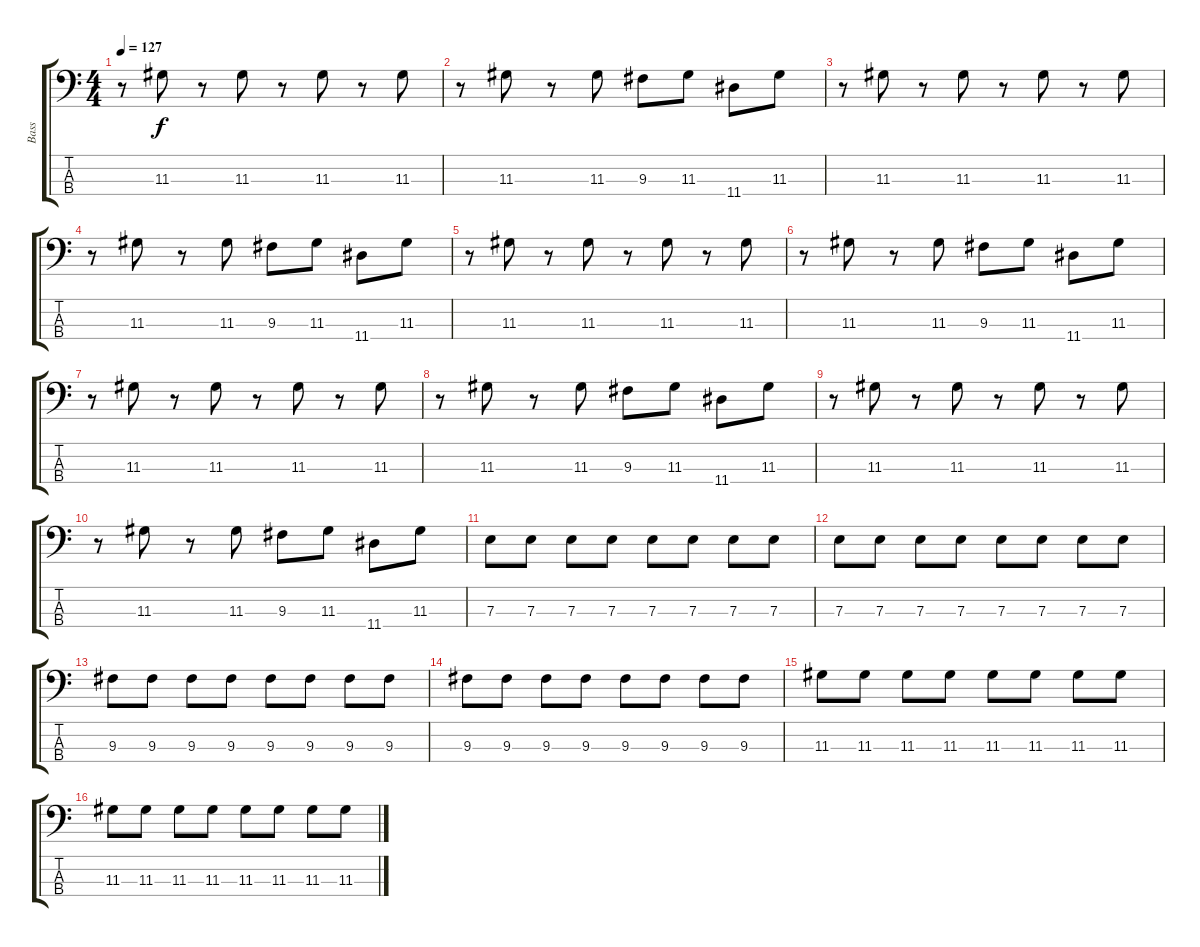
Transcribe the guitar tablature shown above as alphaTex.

\track ("Bass" "Bass") {instrument synthbass2}
\staff {score tabs}
\tuning (G2 D2 A1 E1) {hide}
\ts (4 4)
\tempo 127
\clef f4
\ks c
r.8{dy f} 11.3.8 r.8 11.3.8 r.8 11.3.8 r.8 11.3.8 |
r.8 11.3.8 r.8 11.3.8 9.3.8 11.3.8 11.4.8 11.3.8 |
r.8 11.3.8 r.8 11.3.8 r.8 11.3.8 r.8 11.3.8 |
r.8 11.3.8 r.8 11.3.8 9.3.8 11.3.8 11.4.8 11.3.8 |
r.8 11.3.8 r.8 11.3.8 r.8 11.3.8 r.8 11.3.8 |
r.8 11.3.8 r.8 11.3.8 9.3.8 11.3.8 11.4.8 11.3.8 |
r.8 11.3.8 r.8 11.3.8 r.8 11.3.8 r.8 11.3.8 |
r.8 11.3.8 r.8 11.3.8 9.3.8 11.3.8 11.4.8 11.3.8 |
r.8 11.3.8 r.8 11.3.8 r.8 11.3.8 r.8 11.3.8 |
r.8 11.3.8 r.8 11.3.8 9.3.8 11.3.8 11.4.8 11.3.8 |
7.3.8{instrument electricbasspick} 7.3.8 7.3.8 7.3.8 7.3.8 7.3.8 7.3.8 7.3.8 |
7.3.8 7.3.8 7.3.8 7.3.8 7.3.8 7.3.8 7.3.8 7.3.8 |
9.3.8 9.3.8 9.3.8 9.3.8 9.3.8 9.3.8 9.3.8 9.3.8 |
9.3.8 9.3.8 9.3.8 9.3.8 9.3.8 9.3.8 9.3.8 9.3.8 |
11.3.8 11.3.8 11.3.8 11.3.8 11.3.8 11.3.8 11.3.8 11.3.8 |
11.3.8 11.3.8 11.3.8 11.3.8 11.3.8 11.3.8 11.3.8 11.3.8
